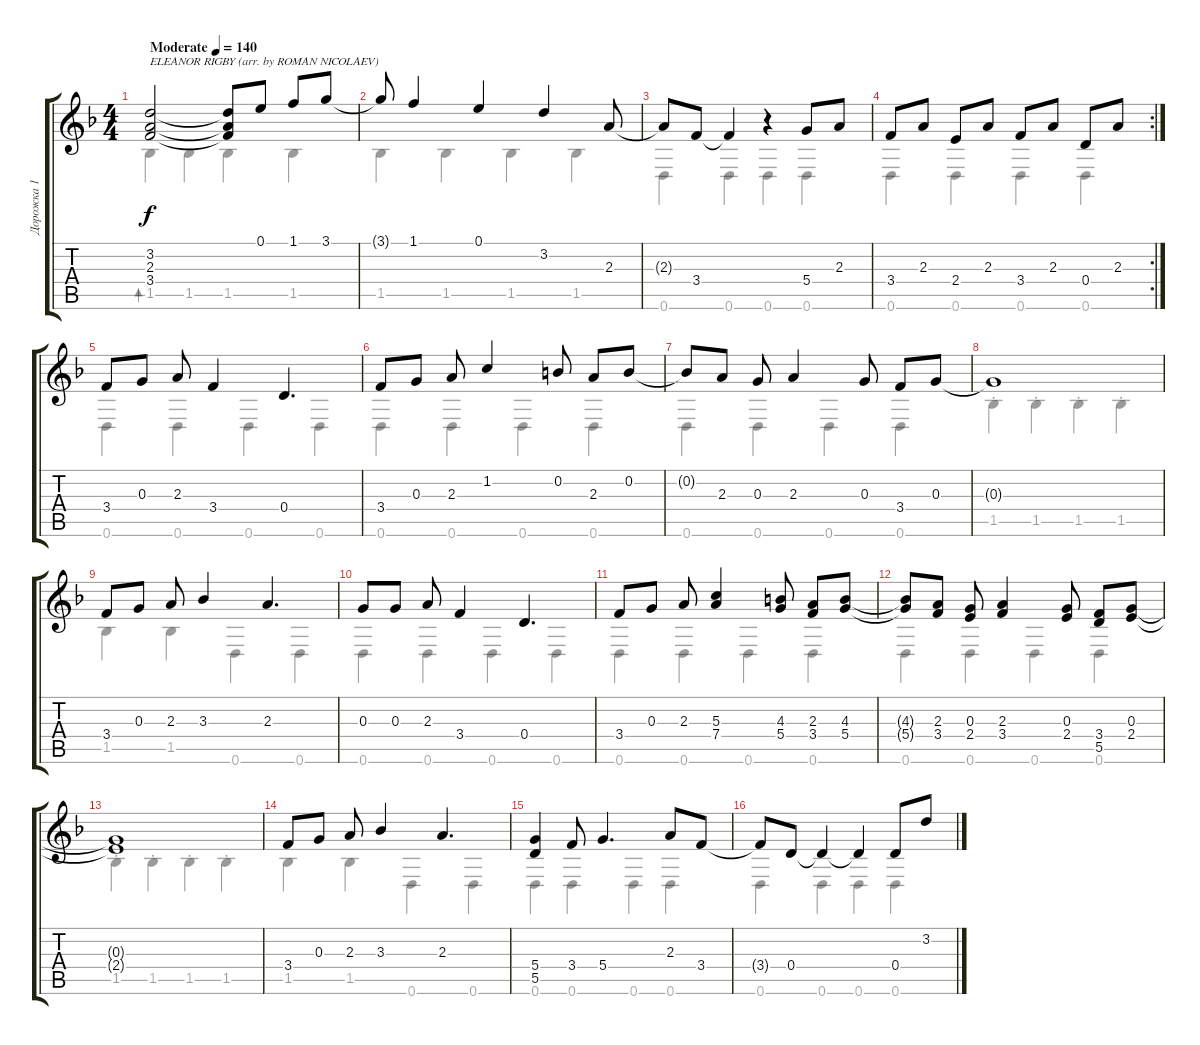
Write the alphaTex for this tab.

\track ("Дорожка 1" "Дорожка 1") {instrument acousticguitarnylon}
\staff {score tabs}
\tuning (E4 B3 G3 D3 A2 D2) {hide}
\voice
\ts (4 4)
\tempo (140 "Moderate")
\clef g2
\ks f
(3.2 2.3 3.4).2{txt "ELEANOR RIGBY (arr. by ROMAN NICOLAEV)" dy f instrument acousticguitarnylon} (3.2{t} 2.3{t} 3.4{t}).8 0.1.8 1.1.8 3.1.8 |
3.1{t}.8 1.1.4 0.1.4 3.2.4 2.3.8 |
2.3{t}.8 3.4.8 3.4{t}.4 r.4 5.4.8 2.3.8 |
\rc 2
3.4.8 2.3.8 2.4.8 2.3.8 3.4.8 2.3.8 0.4.8 2.3.8 |
3.4.8 0.3.8 2.3.8 3.4.4 0.4.4{d} |
3.4.8 0.3.8 2.3.8 1.2.4 0.2.8 2.3.8 0.2.8 |
0.2{t}.8 2.3.8 0.3.8 2.3.4 0.3.8 3.4.8 0.3.8 |
0.3{t}.1 |
3.4.8 0.3.8 2.3.8 3.3.4 2.3.4{d} |
0.3.8 0.3.8 2.3.8 3.4.4 0.4.4{d} |
3.4.8 0.3.8 2.3.8 (5.3 7.4).4 (4.3 5.4).8 (2.3 3.4).8 (4.3 5.4).8 |
(4.3{t} 5.4{t}).8 (2.3 3.4).8 (0.3 2.4).8 (2.3 3.4).4 (0.3 2.4).8 (3.4 5.5).8 (0.3 2.4).8 |
(0.3{t} 2.4{t}).1 |
3.4.8 0.3.8 2.3.8 3.3.4 2.3.4{d} |
(5.4 5.5).4 3.4.8 5.4.4{d} 2.3.8 3.4.8 |
3.4{t}.8 0.4.8 0.4{t}.4 0.4{t}.4 0.4.8 3.2.8
\voice
\clef g2
\ottava regular
\simile none
\ks f
1.5.4{bd 120 dy f} 1.5.4 1.5.4 1.5.4 |
1.5.4 1.5.4 1.5.4 1.5.4 |
0.6.4 0.6.4 0.6.4 0.6.4 |
0.6.4 0.6.4 0.6.4 0.6.4 |
0.6.4 0.6.4 0.6.4 0.6.4 |
0.6.4 0.6.4 0.6.4 0.6.4 |
0.6.4 0.6.4 0.6.4 0.6.4 |
1.5{st}.4 1.5{st}.4 1.5{st}.4 1.5{st}.4 |
1.5.4 1.5.4 0.6.4 0.6.4 |
0.6.4 0.6.4 0.6.4 0.6.4 |
0.6.4 0.6.4 0.6.4 0.6.4 |
0.6.4 0.6.4 0.6.4 0.6.4 |
1.5{st}.4 1.5{st}.4 1.5{st}.4 1.5{st}.4 |
1.5.4 1.5.4 0.6.4 0.6.4 |
0.6.4 0.6.4 0.6.4 0.6.4 |
0.6.4 0.6.4 0.6.4 0.6.4
